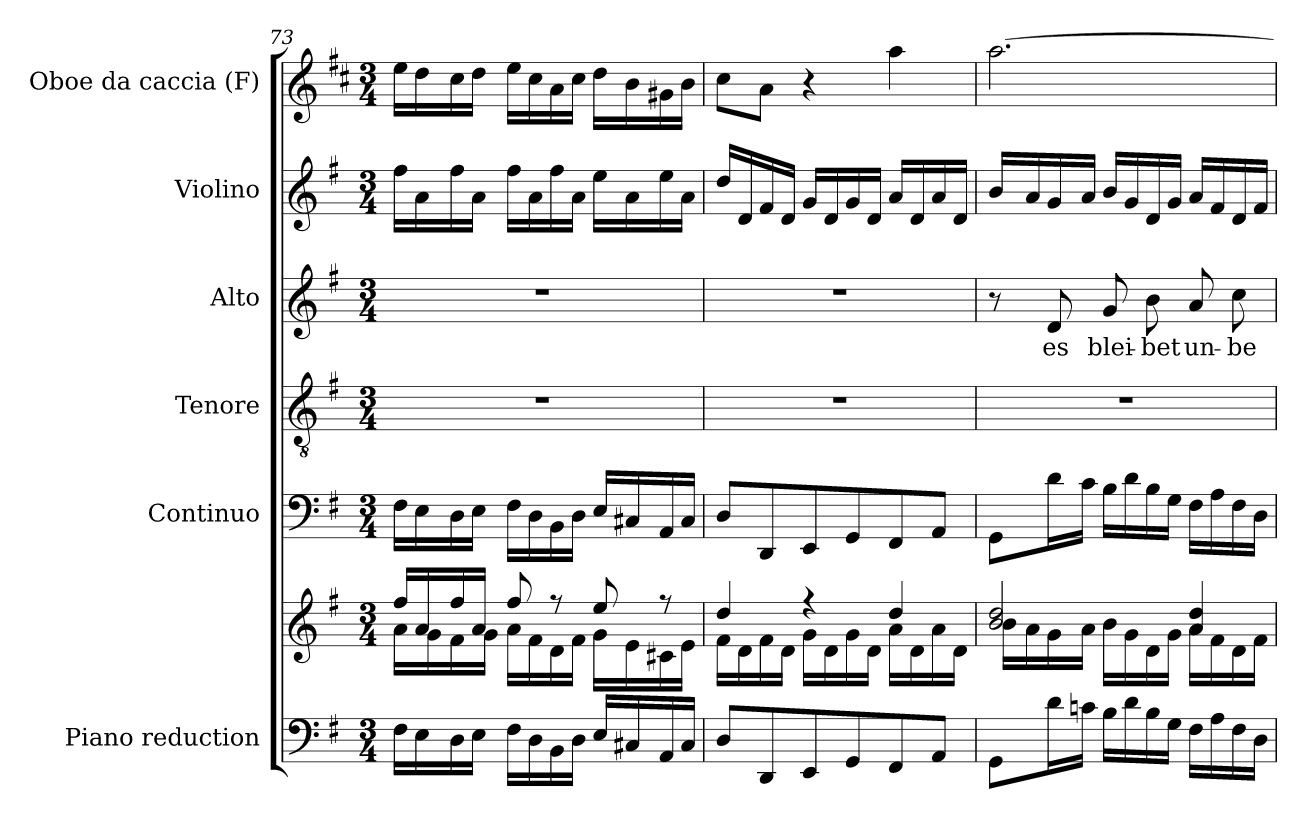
**kern	**kern	**kern	**kern	**kern	**text	**kern	**kern
*part6	*part6	*part5	*part4	*part3	*part3	*part2	*part1
*staff7	*staff6	*staff5	*staff4	*staff3	*staff3	*staff2	*staff1
*I"Piano reduction	*	*I"Continuo	*I"Tenore	*I"Alto	*	*I"Violino	*I"Oboe da caccia (F)
*I'Pno	*	*	*	*	*	*I'Vln	*
!!LO:PB:g=z
*clefF4	*clefG2	*clefF4	*clefGv2	*clefG2	*	*clefG2	*clefG2
*	*	*	*	*	*	*	*ITrd4c7
*k[f#]	*k[f#]	*k[f#]	*k[f#]	*k[f#]	*	*k[f#]	*k[f#]
*M3/4	*M3/4	*M3/4	*M3/4	*M3/4	*	*M3/4	*M3/4
=73	=73	=73	=73	=73	=73	=73	=73
*	*^	*	*	*	*	*	*
16F#\LL	16ff#/LL	16a\LL	16F#\LL	2.r	2.r	.	16ff#\LL	16a\LL
16E\	16a/	16g\	16E\	.	.	.	16a\	16g\
16D\	16ff#/	16f#\	16D\	.	.	.	16ff#\	16f#\
16E\JJ	16a/JJ	16g\JJ	16E\JJ	.	.	.	16a\JJ	16g\JJ
16F#\LL	8ff#/	16a\LL	16F#\LL	.	.	.	16ff#\LL	16a\LL
16D\	.	16f#\	16D\	.	.	.	16a\	16f#\
16BB\	8r	16d\	16BB\	.	.	.	16ff#\	16d\
16D\JJ	.	16f#\JJ	16D\JJ	.	.	.	16a\JJ	16f#\JJ
16E/LL	8ee/	16g\LL	16E/LL	.	.	.	16ee\LL	16g\LL
16C#X/	.	16e\	16C#X/	.	.	.	16a\	16e\
16AA/	8r	16c#X\	16AA/	.	.	.	16ee\	16c#X\
16C#/JJ	.	16e\JJ	16C#/JJ	.	.	.	16a\JJ	16e\JJ
=74	=74	=74	=74	=74	=74	=74	=74	=74
8D/L	4dd/	16f#\LL	8D/L	2.r	2.r	.	16dd/LL	8f#\L
.	.	16d\	.	.	.	.	16d/	.
8DD/	.	16f#\	8DD/	.	.	.	16f#/	8d\J
.	.	16d\JJ	.	.	.	.	16d/JJ	.
8EE/	4r	16g\LL	8EE/	.	.	.	16g/LL	4r
.	.	16d\	.	.	.	.	16d/	.
8GG/	.	16g\	8GG/	.	.	.	16g/	.
.	.	16d\JJ	.	.	.	.	16d/JJ	.
8FF#/	4dd/	16a\LL	8FF#/	.	.	.	16a/LL	4dd\
.	.	16d\	.	.	.	.	16d/	.
8AA/J	.	16a\	8AA/J	.	.	.	16a/	.
.	.	16d\JJ	.	.	.	.	16d/JJ	.
=75	=75	=75	=75	=75	=75	=75	=75	=75
8GG\L	2b/ 2dd/	16b\LL	8GG\L	2.r	8r	.	16b/LL	[2.dd\
.	.	16a\	.	.	.	.	16a/	.
!	!	!	!	!	!	!LO:LY:b	!	!
16d\L	.	16g\	16d\L	.	8d/	es	16g/	.
16cn\JJ	.	16a\JJ	16c\JJ	.	.	.	16a/JJ	.
!	!	!	!	!	!	!LO:LY:b	!	!
16B\LL	.	16b\LL	16B\LL	.	8g/	blei-	16b/LL	.
16d\	.	16g\	16d\	.	.	.	16g/	.
!	!	!	!	!	!	!LO:LY:b	!	!
16B\	.	16d\	16B\	.	8b\	bet	16d/	.
16G\JJ	.	16g\JJ	16G\JJ	.	.	.	16g/JJ	.
!	!	!	!	!	!	!LO:LY:b	!	!
16F#\LL	4a/ 4dd/	16a\LL	16F#\LL	.	8a/	un-	16a/LL	.
16A\	.	16f#\	16A\	.	.	.	16f#/	.
!	!	!	!	!	!	!LO:LY:b	!	!
16F#\	.	16d\	16F#\	.	8cc\	be-	16d/	.
16D\JJ	.	16f#\JJ	16D\JJ	.	.	.	16f#/JJ	.
*	*v	*v	*	*	*	*	*	*
=	=	=	=	=	=	=	=
*-	*-	*-	*-	*-	*-	*-	*-
